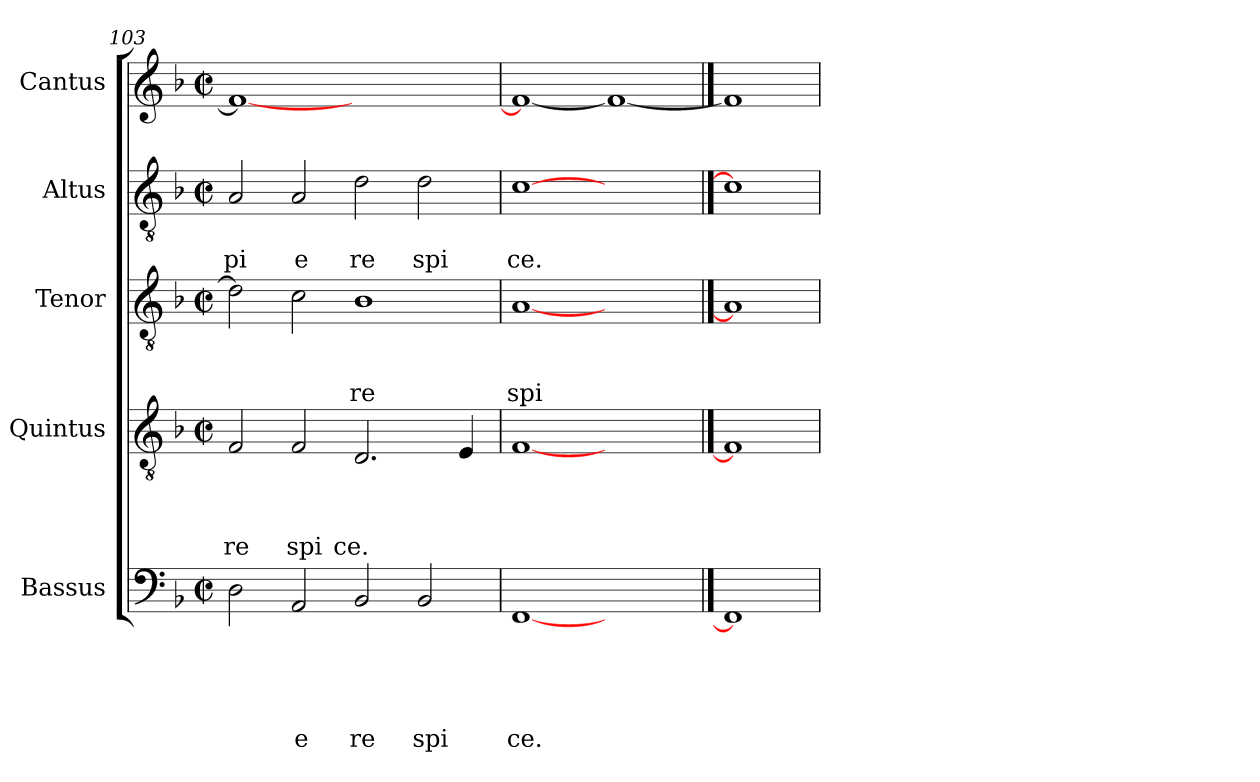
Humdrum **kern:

**kern	**text	**text	**text	**text	**text	**kern	**text	**text	**text	**text	**kern	**text	**text	**text	**kern	**text	**text	**kern
*part5	*part5	*part5	*part5	*part5	*part5	*part4	*part4	*part4	*part4	*part4	*part3	*part3	*part3	*part3	*part2	*part2	*part2	*part1
*staff5	*staff5	*staff5	*staff5	*staff5	*staff5	*staff4	*staff4	*staff4	*staff4	*staff4	*staff3	*staff3	*staff3	*staff3	*staff2	*staff2	*staff2	*staff1
*I"Bassus	*	*	*	*	*	*I"Quintus	*	*	*	*	*I"Tenor	*	*	*	*I"Altus	*	*	*I"Cantus
*clefF4	*	*	*	*	*	*clefGv2	*	*	*	*	*clefGv2	*	*	*	*clefGv2	*	*	*clefG2
*k[b-]	*	*	*	*	*	*k[b-]	*	*	*	*	*k[b-]	*	*	*	*k[b-]	*	*	*k[b-]
*F:	*	*	*	*	*	*F:	*	*	*	*	*F:	*	*	*	*F:	*	*	*F:
*M2/2	*	*	*	*	*	*M2/2	*	*	*	*	*M2/2	*	*	*	*M2/2	*	*	*M2/2
*met(c|)	*	*	*	*	*	*met(c|)	*	*	*	*	*met(c|)	*	*	*	*met(c|)	*	*	*met(c|)
=103	=103	=103	=103	=103	=103	=103	=103	=103	=103	=103	=103	=103	=103	=103	=103	=103	=103	=103
!	!	!	!	!	!	!	!	!	!	!LO:LY:b	!	!	!	!	!	!	!LO:LY:b	!
2D\	.	.	.	.	.	2F/	.	.	.	re	2d\]	.	.	.	2A/	.	pi	1f_
!	!	!	!	!	!LO:LY:b	!	!	!	!	!LO:LY:b	!	!	!	!	!	!	!LO:LY:b	!
2AA/	.	.	.	.	e	2F/	.	.	.	spi	2c\	.	.	.	2A/	.	e	.
!	!	!	!	!	!LO:LY:b	!	!	!	!	!LO:LY:b	!	!	!	!LO:LY:b	!	!	!LO:LY:b	!
2BB-/	.	.	.	.	re	2.D/	.	.	.	ce.	1B-	.	.	re	2d\	.	re	1ryy
!	!	!	!	!	!LO:LY:b	!	!	!	!	!	!	!	!	!	!	!	!LO:LY:b	!
2BB-/	.	.	.	.	spi	.	.	.	.	.	.	.	.	.	2d\	.	spi	.
.	.	.	.	.	.	4E/	.	.	.	.	.	.	.	.	.	.	.	.
=104	=104	=104	=104	=104	=104	=104	=104	=104	=104	=104	=104	=104	=104	=104	=104	=104	=104	=104
!	!	!	!	!	!LO:LY:b	!	!	!	!	!	!	!	!	!LO:LY:b	!	!	!LO:LY:b	!
[1FF	.	.	.	.	ce.	[1F	.	.	.	.	[1A	.	.	spi	[1c	.	ce.	1f_
1ryy	.	.	.	.	.	1ryy	.	.	.	.	1ryy	.	.	.	1ryy	.	.	1f_
==105	==105	==105	==105	==105	==105	==105	==105	==105	==105	==105	==105	==105	==105	==105	==105	==105	==105	==105
1FF]	.	.	.	.	.	1F]	.	.	.	.	1A]	.	.	.	1c]	.	.	1f]
=	=	=	=	=	=	=	=	=	=	=	=	=	=	=	=	=	=	=
*-	*-	*-	*-	*-	*-	*-	*-	*-	*-	*-	*-	*-	*-	*-	*-	*-	*-	*-
